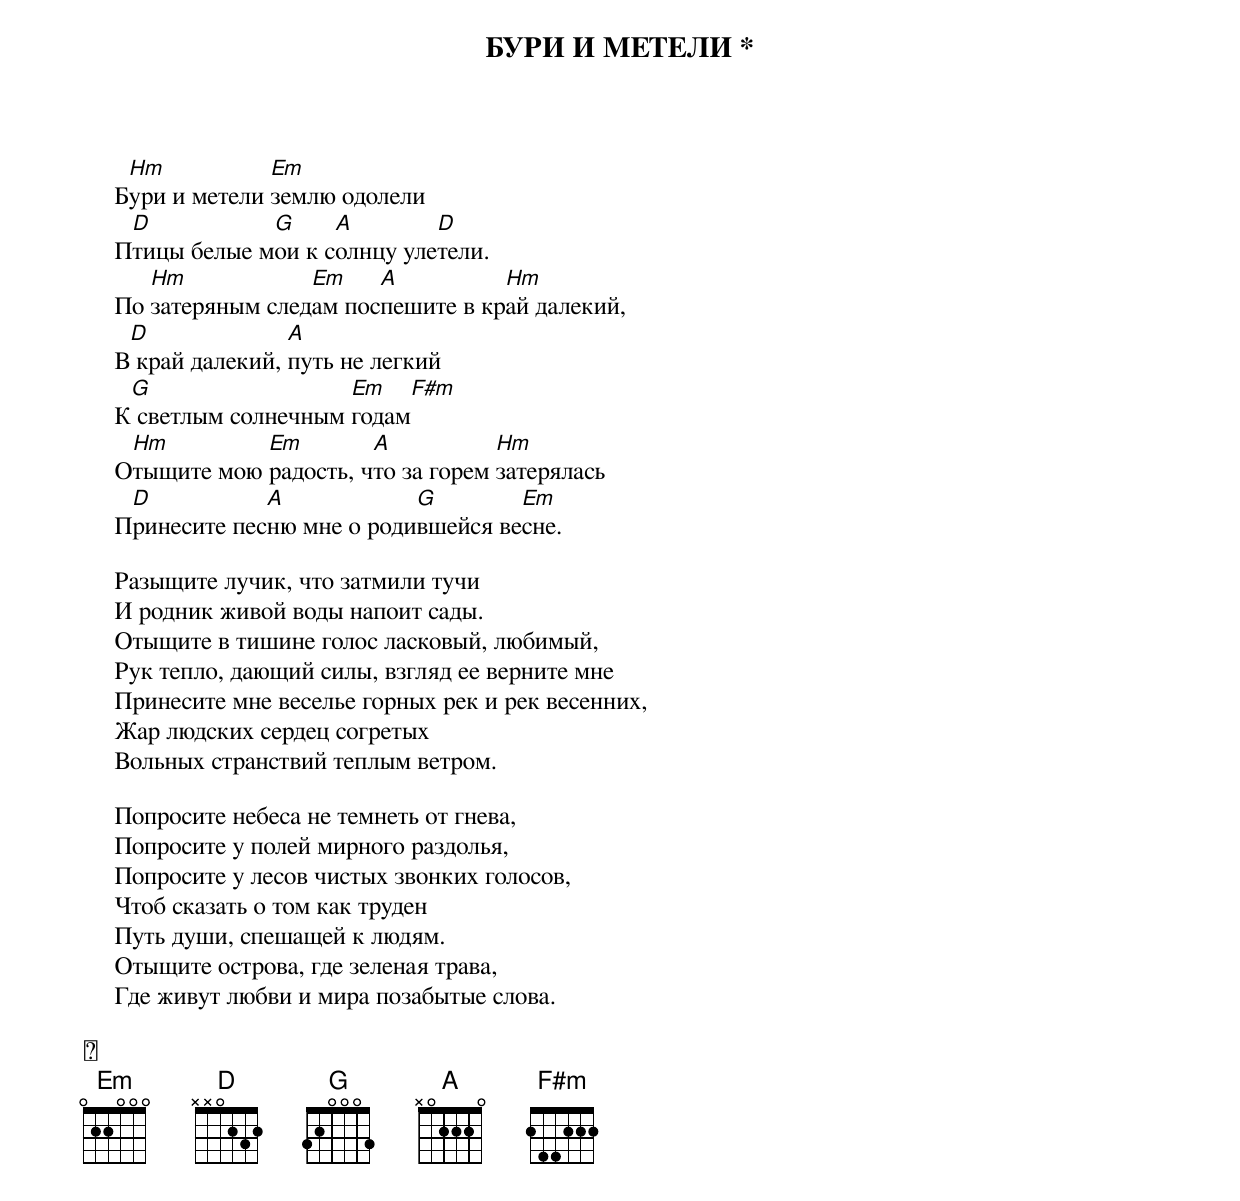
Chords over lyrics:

               БУРИ И МЕТЕЛИ *

      Hm           Em
     Бури и метели землю одолели
      D           G     A        D
     Птицы белые мои к солнцу улетели.
        Hm            Em    A          Hm
     По затеряным следам поспешите в край далекий,
      D              A
     В край далекий, путь не легкий
      G                  Em       F#m
     К светлым солнечным годам
      Hm         Em        A           Hm
     Отыщите мою радость, что за горем затерялась
      D           A            G        Em
     Принесите песню мне о родившейся весне.

     Разыщите лучик, что затмили тучи
     И родник живой воды напоит сады.
     Отыщите в тишине голос ласковый, любимый,
     Рук тепло, дающий силы, взгляд ее верните мне
     Принесите мне веселье горных рек и рек весенних,
     Жар людских сердец согретых
     Вольных странствий теплым ветром.

     Попросите небеса не темнеть от гнева,
     Попросите у полей мирного раздолья,
     Попросите у лесов чистых звонких голосов,
     Чтоб сказать о том как труден
     Путь души, спешащей к людям.
     Отыщите острова, где зеленая трава,
     Где живут любви и мира позабытые слова.


